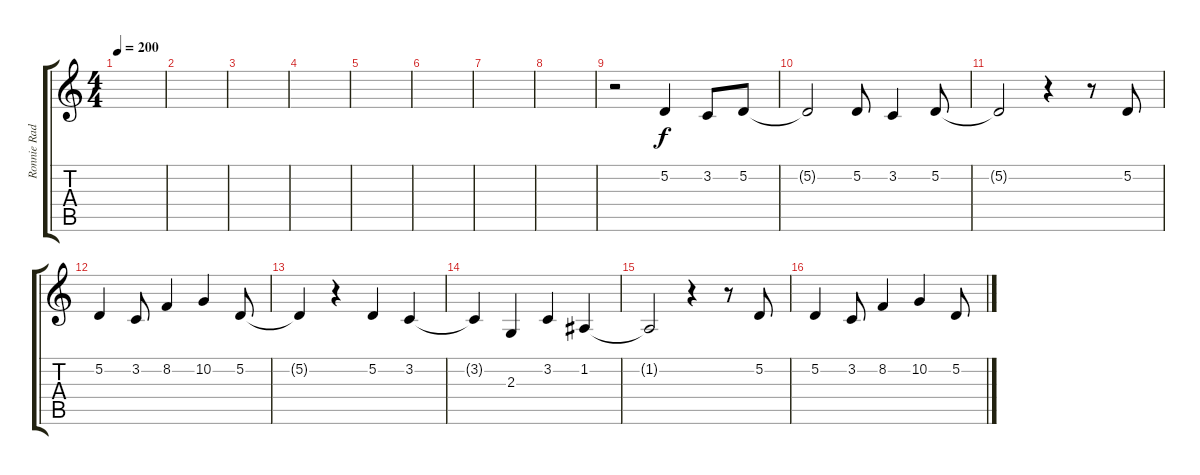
\track ("Ronnie Radke - Vocals" "Ronnie Rad") {instrument altosax}
\staff {score tabs}
\tuning (D4 A3 F3 C3 G2 D2) {hide}
\ts (4 4)
\tempo 200
\clef g2
\ks c
|
|
|
|
|
|
|
|
r.2 5.2.4 3.2.8 5.2.8 |
5.2{t}.2 5.2.8 3.2.4 5.2.8 |
5.2{t}.2 r.4 r.8 5.2.8 |
5.2.4 3.2.8 8.2.4 10.2.4 5.2.8 |
5.2{t}.4 r.4 5.2.4 3.2.4 |
3.2{t}.4 2.3.4 3.2.4 1.2.4 |
1.2{t}.2 r.4 r.8 5.2.8 |
5.2.4 3.2.8 8.2.4 10.2.4 5.2.8
